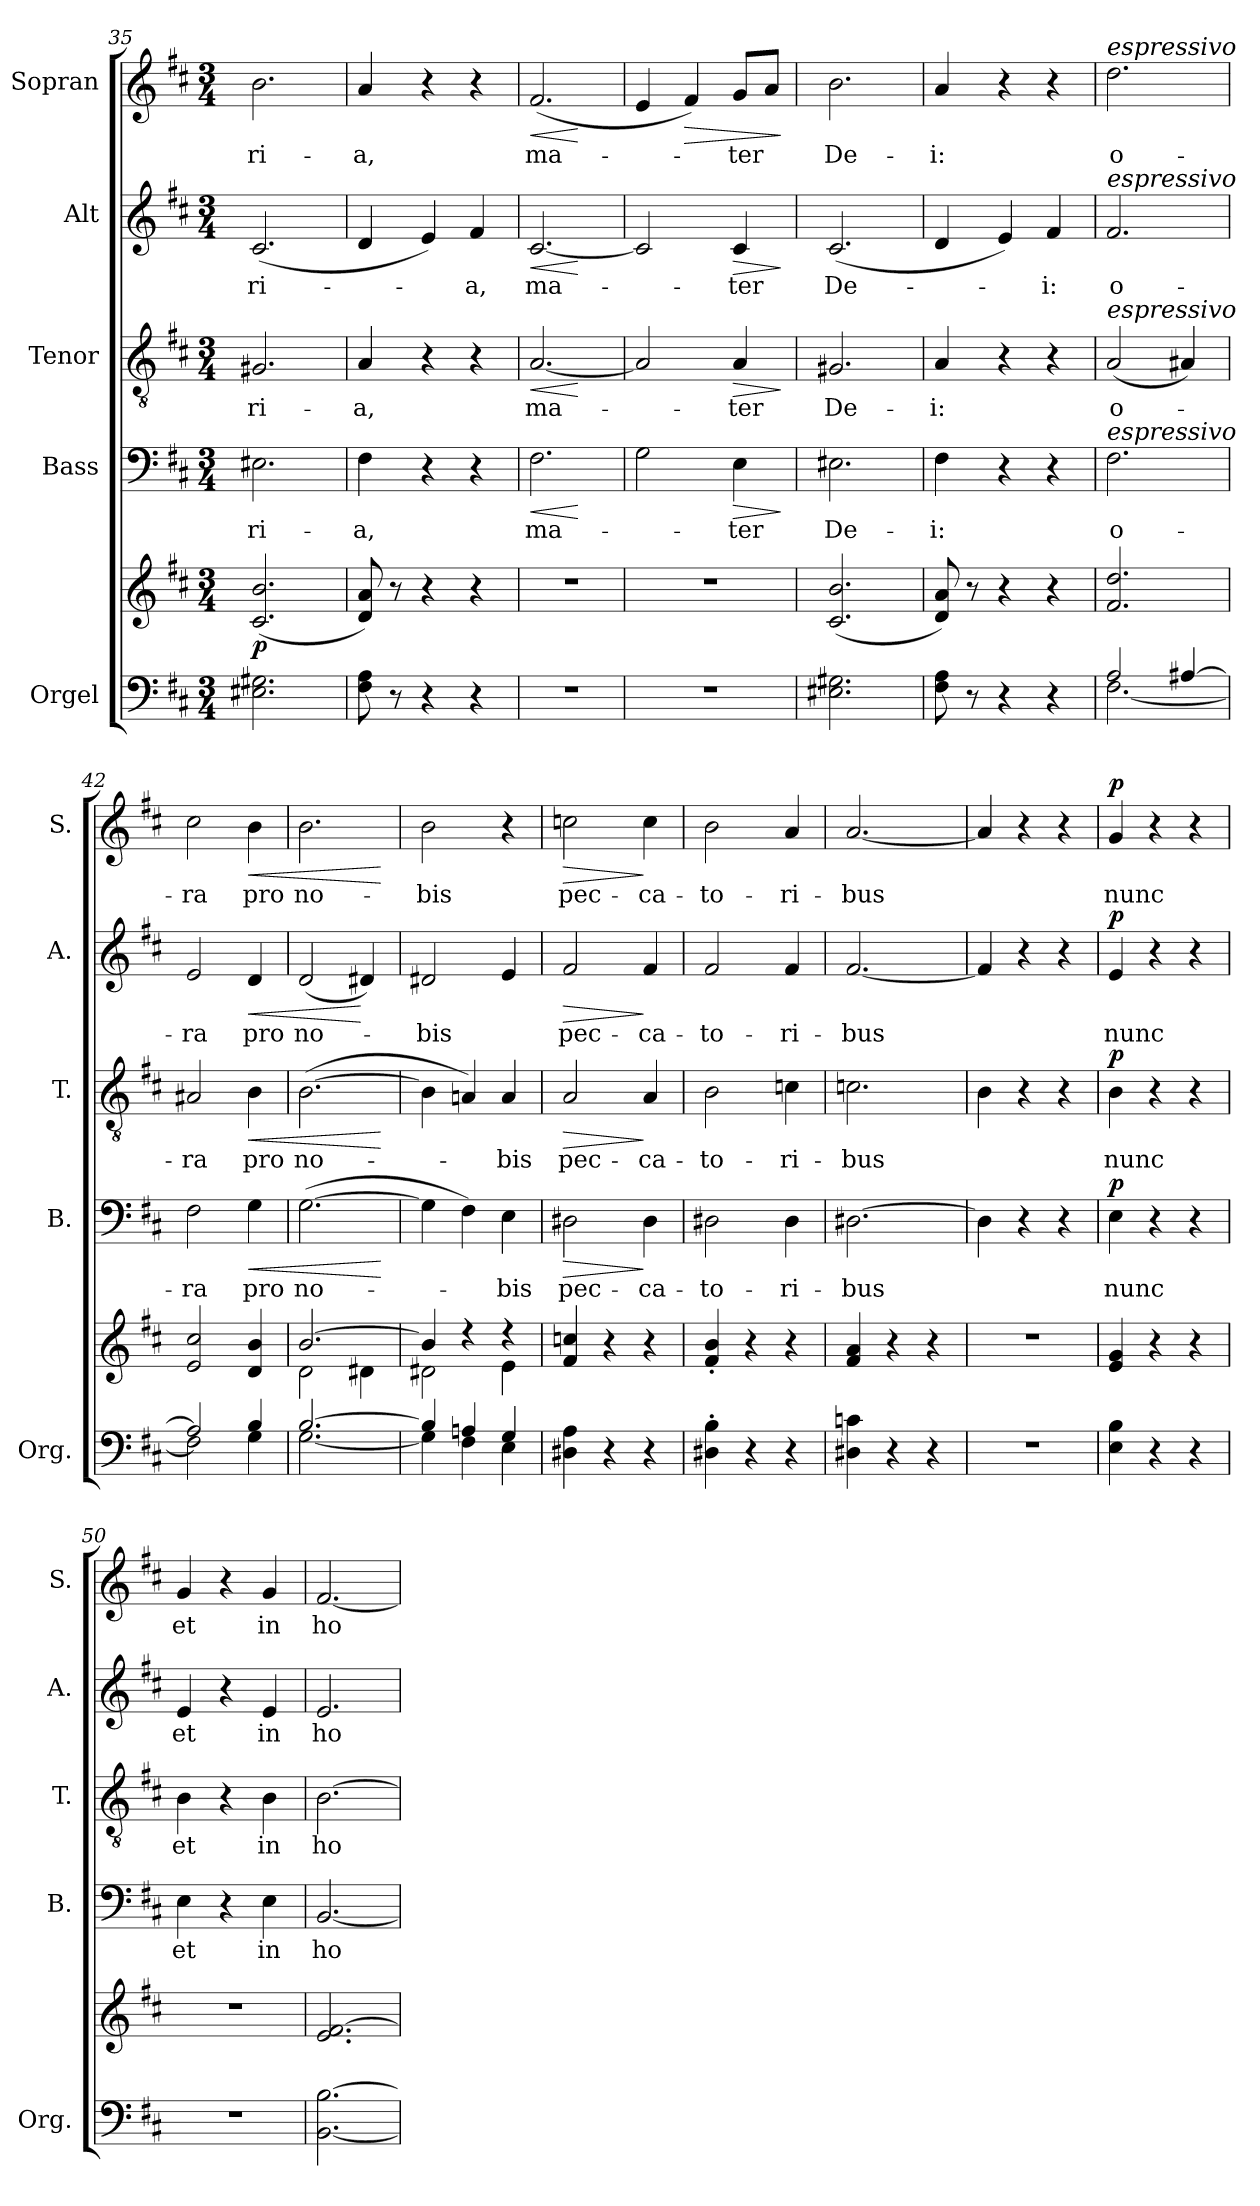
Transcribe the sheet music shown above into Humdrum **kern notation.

**kern	**kern	**dynam	**kern	**text	**dynam	**kern	**text	**dynam	**kern	**text	**dynam	**kern	**text	**dynam
*part5	*part5	*part5	*part4	*part4	*part4	*part3	*part3	*part3	*part2	*part2	*part2	*part1	*part1	*part1
*staff6	*staff5	*staff5/6	*staff4	*staff4	*staff4	*staff3	*staff3	*staff3	*staff2	*staff2	*staff2	*staff1	*staff1	*staff1
*I"Orgel	*	*	*I"Bass	*	*	*I"Tenor	*	*	*I"Alt	*	*	*I"Sopran	*	*
*I'Org.	*	*	*I'B.	*	*	*I'T.	*	*	*I'A.	*	*	*I'S.	*	*
!!LO:LB:g=z
*clefF4	*clefG2	*	*clefF4	*	*	*clefGv2	*	*	*clefG2	*	*	*clefG2	*	*
*k[f#c#]	*k[f#c#]	*	*k[f#c#]	*	*	*k[f#c#]	*	*	*k[f#c#]	*	*	*k[f#c#]	*	*
*D:	*D:	*	*D:	*	*	*D:	*	*	*D:	*	*	*D:	*	*
*M3/4	*M3/4	*	*M3/4	*	*	*M3/4	*	*	*M3/4	*	*	*M3/4	*	*
=35	=35	=35	=35	=35	=35	=35	=35	=35	=35	=35	=35	=35	=35	=35
!	!	!LO:DY:b	!	!LO:LY:b	!	!	!LO:LY:b	!	!	!LO:LY:b	!	!	!LO:LY:b	!
2.E#X\ 2.G#X\	(<2.c#/ 2.b/	p	2.E#X\	-ri-	.	2.G#X/	-ri-	.	(<2.c#/	-ri-	.	2.b\	-ri-	.
=36	=36	=36	=36	=36	=36	=36	=36	=36	=36	=36	=36	=36	=36	=36
!	!	!	!	!LO:LY:b	!	!	!LO:LY:b	!	!	!	!	!	!LO:LY:b	!
8F#\ 8A\	8d/ 8a/)	.	4F#\	-a,	.	4A/	-a,	.	4d/	.	.	4a/	-a,	.
8r	8r	.	.	.	.	.	.	.	.	.	.	.	.	.
4r	4r	.	4r	.	.	4r	.	.	4e/)	.	.	4r	.	.
!	!	!	!	!	!	!	!	!	!	!LO:LY:b	!	!	!	!
4r	4r	.	4r	.	.	4r	.	.	4f#/	-a,	.	4r	.	.
=37	=37	=37	=37	=37	=37	=37	=37	=37	=37	=37	=37	=37	=37	=37
!	!	!	!	!LO:LY:b	!LO:HP:b	!	!LO:LY:b	!LO:HP:b	!	!LO:LY:b	!LO:HP:b	!	!LO:LY:b	!LO:HP:b
2.r	2.r	.	2.F#\	ma-	<	[2.A/	ma-	<	[2.c#/	ma-	<	(<2.f#/	ma-	<
.	.	.	.	.	[	.	.	[	.	.	[	.	.	[
=38	=38	=38	=38	=38	=38	=38	=38	=38	=38	=38	=38	=38	=38	=38
2.r	2.r	.	2G\	.	.	2A/]	.	.	2c#/]	.	.	4e/	.	.
!	!	!	!	!	!	!	!	!	!	!	!	!	!	!LO:HP:b
.	.	.	.	.	.	.	.	.	.	.	.	4f#/)	.	>
!	!	!	!	!LO:LY:b	!LO:HP:b	!	!LO:LY:b	!LO:HP:b	!	!LO:LY:b	!LO:HP:b	!	!LO:LY:b	!
.	.	.	4E\	-ter	>	4A/	-ter	>	4c#/	-ter	>	8g/L	-ter	.
.	.	.	.	.	.	.	.	.	.	.	.	8a/J	.	.
.	.	.	.	.	]	.	.	]	.	.	]	.	.	]
=39	=39	=39	=39	=39	=39	=39	=39	=39	=39	=39	=39	=39	=39	=39
!	!	!	!	!LO:LY:b	!	!	!LO:LY:b	!	!	!LO:LY:b	!	!	!LO:LY:b	!
2.E#X\ 2.G#X\	(<2.c#/ 2.b/	.	2.E#X\	De-	.	2.G#X/	De-	.	(<2.c#/	De-	.	2.b\	De-	.
=40	=40	=40	=40	=40	=40	=40	=40	=40	=40	=40	=40	=40	=40	=40
!	!	!	!	!LO:LY:b	!	!	!LO:LY:b	!	!	!	!	!	!LO:LY:b	!
8F#\ 8A\	8d/ 8a/)	.	4F#\	-i:	.	4A/	-i:	.	4d/	.	.	4a/	-i:	.
8r	8r	.	.	.	.	.	.	.	.	.	.	.	.	.
4r	4r	.	4r	.	.	4r	.	.	4e/)	.	.	4r	.	.
!	!	!	!	!	!	!	!	!	!	!LO:LY:b	!	!	!	!
4r	4r	.	4r	.	.	4r	.	.	4f#/	-i:	.	4r	.	.
=41	=41	=41	=41	=41	=41	=41	=41	=41	=41	=41	=41	=41	=41	=41
*^	*	*	*	*	*	*	*	*	*	*	*	*	*	*
!	!	!	!	!	!	!	!	!	!	!	!	!	!LO:TX:a:i:t=espressivo	!	!
!	!	!	!	!	!	!	!	!	!	!LO:TX:a:i:t=espressivo	!	!	!	!	!
!	!	!	!	!	!	!	!LO:TX:a:i:t=espressivo	!	!	!	!	!	!	!	!
!	!	!	!	!LO:TX:a:i:t=espressivo	!	!	!	!	!	!	!	!	!	!	!
!	!	!	!	!	!LO:LY:b	!	!	!LO:LY:b	!	!	!LO:LY:b	!	!	!LO:LY:b	!
2A/	[<2.F#\	2.f#/ 2.dd/	.	2.F#\	o-	.	(<2A/	o-	.	2.f#/	o-	.	2.dd\	o-	.
[>4A#X/	.	.	.	.	.	.	4A#X/)	.	.	.	.	.	.	.	.
!!LO:PB:g=z
=42	=42	=42	=42	=42	=42	=42	=42	=42	=42	=42	=42	=42	=42	=42	=42
!	!	!	!	!	!LO:LY:b	!	!	!LO:LY:b	!	!	!LO:LY:b	!	!	!LO:LY:b	!
2A#/]	2F#\]	2e/ 2cc#/	.	2F#\	-ra	.	2A#X/	-ra	.	2e/	-ra	.	2cc#\	-ra	.
!	!	!	!	!	!LO:LY:b	!LO:HP:b	!	!LO:LY:b	!LO:HP:b	!	!LO:LY:b	!LO:HP:b	!	!LO:LY:b	!LO:HP:b
4B/	4G\	4d/ 4b/	.	4G\	pro	<	4B\	pro	<	4d/	pro	<	4b\	pro	<
=43	=43	=43	=43	=43	=43	=43	=43	=43	=43	=43	=43	=43	=43	=43	=43
*	*	*^	*	*	*	*	*	*	*	*	*	*	*	*	*
!	!	!	!	!	!	!LO:LY:b	!	!	!LO:LY:b	!	!	!LO:LY:b	!	!	!LO:LY:b	!
[>2.B/	[<2.G\	[>2.b/	2d\	.	(>[2.G\	no-	.	(>[2.B\	no-	.	(<2d/	no-	.	2.b\	no-	.
.	.	.	4d#X\	.	.	.	.	.	.	.	4d#X/)	.	[	.	.	.
*v	*v	*	*	*	*	*	*	*	*	*	*	*	*	*	*	*
*	*v	*v	*	*	*	*	*	*	*	*	*	*	*	*	*
.	.	.	.	.	[	.	.	[	.	.	.	.	.	[
=44	=44	=44	=44	=44	=44	=44	=44	=44	=44	=44	=44	=44	=44	=44
*^	*^	*	*	*	*	*	*	*	*	*	*	*	*	*
!	!	!	!	!	!	!	!	!	!	!	!	!LO:LY:b	!	!	!LO:LY:b	!
4B/]	4G\]	4b/]	2d#X\	.	4G\]	.	.	4B\]	.	.	2d#X/	-bis	.	2b\	-bis	.
4An/	4F#\	4r	.	.	4F#\)	.	.	4An/)	.	.	.	.	.	.	.	.
!	!	!	!	!	!	!LO:LY:b	!	!	!LO:LY:b	!	!	!	!	!	!	!
4G/	4E\	4r	4e\	.	4E\	-bis	.	4A/	-bis	.	4e/	.	.	4r	.	.
=45	=45	=45	=45	=45	=45	=45	=45	=45	=45	=45	=45	=45	=45	=45	=45	=45
!	!	!	!	!	!	!LO:LY:b	!LO:HP:b	!	!LO:LY:b	!LO:HP:b	!	!LO:LY:b	!LO:HP:b	!	!LO:LY:b	!LO:HP:b
*v	*v	*	*	*	*	*	*	*	*	*	*	*	*	*	*	*
*	*v	*v	*	*	*	*	*	*	*	*	*	*	*	*	*
4D#X\ 4A\	4f#/ 4ccn/	.	2D#X\	pec-	>	2A/	pec-	>	2f#/	pec-	>	2ccn\	pec-	>
4r	4r	.	.	.	.	.	.	.	.	.	.	.	.	.
!	!	!	!	!LO:LY:b	!	!	!LO:LY:b	!	!	!LO:LY:b	!	!	!LO:LY:b	!
4r	4r	.	4D#\	-ca-	]	4A/	-ca-	]	4f#/	-ca-	]	4cc\	-ca-	]
=46	=46	=46	=46	=46	=46	=46	=46	=46	=46	=46	=46	=46	=46	=46
!	!	!	!	!LO:LY:b	!	!	!LO:LY:b	!	!	!LO:LY:b	!	!	!LO:LY:b	!
4D#X\'> 4B\'>	4f#/'< 4b/'<	.	2D#X\	-to-	.	2B\	-to-	.	2f#/	-to-	.	2b\	-to-	.
4r	4r	.	.	.	.	.	.	.	.	.	.	.	.	.
!	!	!	!	!LO:LY:b	!	!	!LO:LY:b	!	!	!LO:LY:b	!	!	!LO:LY:b	!
4r	4r	.	4D#\	-ri-	.	4cn\	-ri-	.	4f#/	-ri-	.	4a/	-ri-	.
=47	=47	=47	=47	=47	=47	=47	=47	=47	=47	=47	=47	=47	=47	=47
!	!	!	!	!LO:LY:b	!	!	!LO:LY:b	!	!	!LO:LY:b	!	!	!LO:LY:b	!
4D#X\ 4cn\	4f#/ 4a/	.	[2.D#X\	-bus	.	2.cn\	-bus	.	[2.f#/	-bus	.	[2.a/	-bus	.
4r	4r	.	.	.	.	.	.	.	.	.	.	.	.	.
4r	4r	.	.	.	.	.	.	.	.	.	.	.	.	.
!!LO:LB:g=z
=48	=48	=48	=48	=48	=48	=48	=48	=48	=48	=48	=48	=48	=48	=48
2.r	2.r	.	4D#\]	.	.	4B\	.	.	4f#/]	.	.	4a/]	.	.
.	.	.	4r	.	.	4r	.	.	4r	.	.	4r	.	.
.	.	.	4r	.	.	4r	.	.	4r	.	.	4r	.	.
=49	=49	=49	=49	=49	=49	=49	=49	=49	=49	=49	=49	=49	=49	=49
!	!	!	!	!LO:LY:b	!LO:DY:a	!	!LO:LY:b	!LO:DY:a	!	!LO:LY:b	!LO:DY:a	!	!LO:LY:b	!LO:DY:a
4E\ 4B\	4e/ 4g/	.	4E\	nunc	p	4B\	nunc	p	4e/	nunc	p	4g/	nunc	p
4r	4r	.	4r	.	.	4r	.	.	4r	.	.	4r	.	.
4r	4r	.	4r	.	.	4r	.	.	4r	.	.	4r	.	.
=50	=50	=50	=50	=50	=50	=50	=50	=50	=50	=50	=50	=50	=50	=50
!	!	!	!	!LO:LY:b	!	!	!LO:LY:b	!	!	!LO:LY:b	!	!	!LO:LY:b	!
2.r	2.r	.	4E\	et	.	4B\	et	.	4e/	et	.	4g/	et	.
.	.	.	4r	.	.	4r	.	.	4r	.	.	4r	.	.
!	!	!	!	!LO:LY:b	!	!	!LO:LY:b	!	!	!LO:LY:b	!	!	!LO:LY:b	!
.	.	.	4E\	in	.	4B\	in	.	4e/	in	.	4g/	in	.
=51	=51	=51	=51	=51	=51	=51	=51	=51	=51	=51	=51	=51	=51	=51
!	!	!	!	!LO:LY:b	!	!	!LO:LY:b	!	!	!LO:LY:b	!	!	!LO:LY:b	!
[2.BB\ [2.B\	2.e/ [2.f#/	.	[2.BB/	ho-	.	[2.B\	ho-	.	2.e/	ho-	.	[2.f#/	ho-	.
=	=	=	=	=	=	=	=	=	=	=	=	=	=	=
*-	*-	*-	*-	*-	*-	*-	*-	*-	*-	*-	*-	*-	*-	*-
